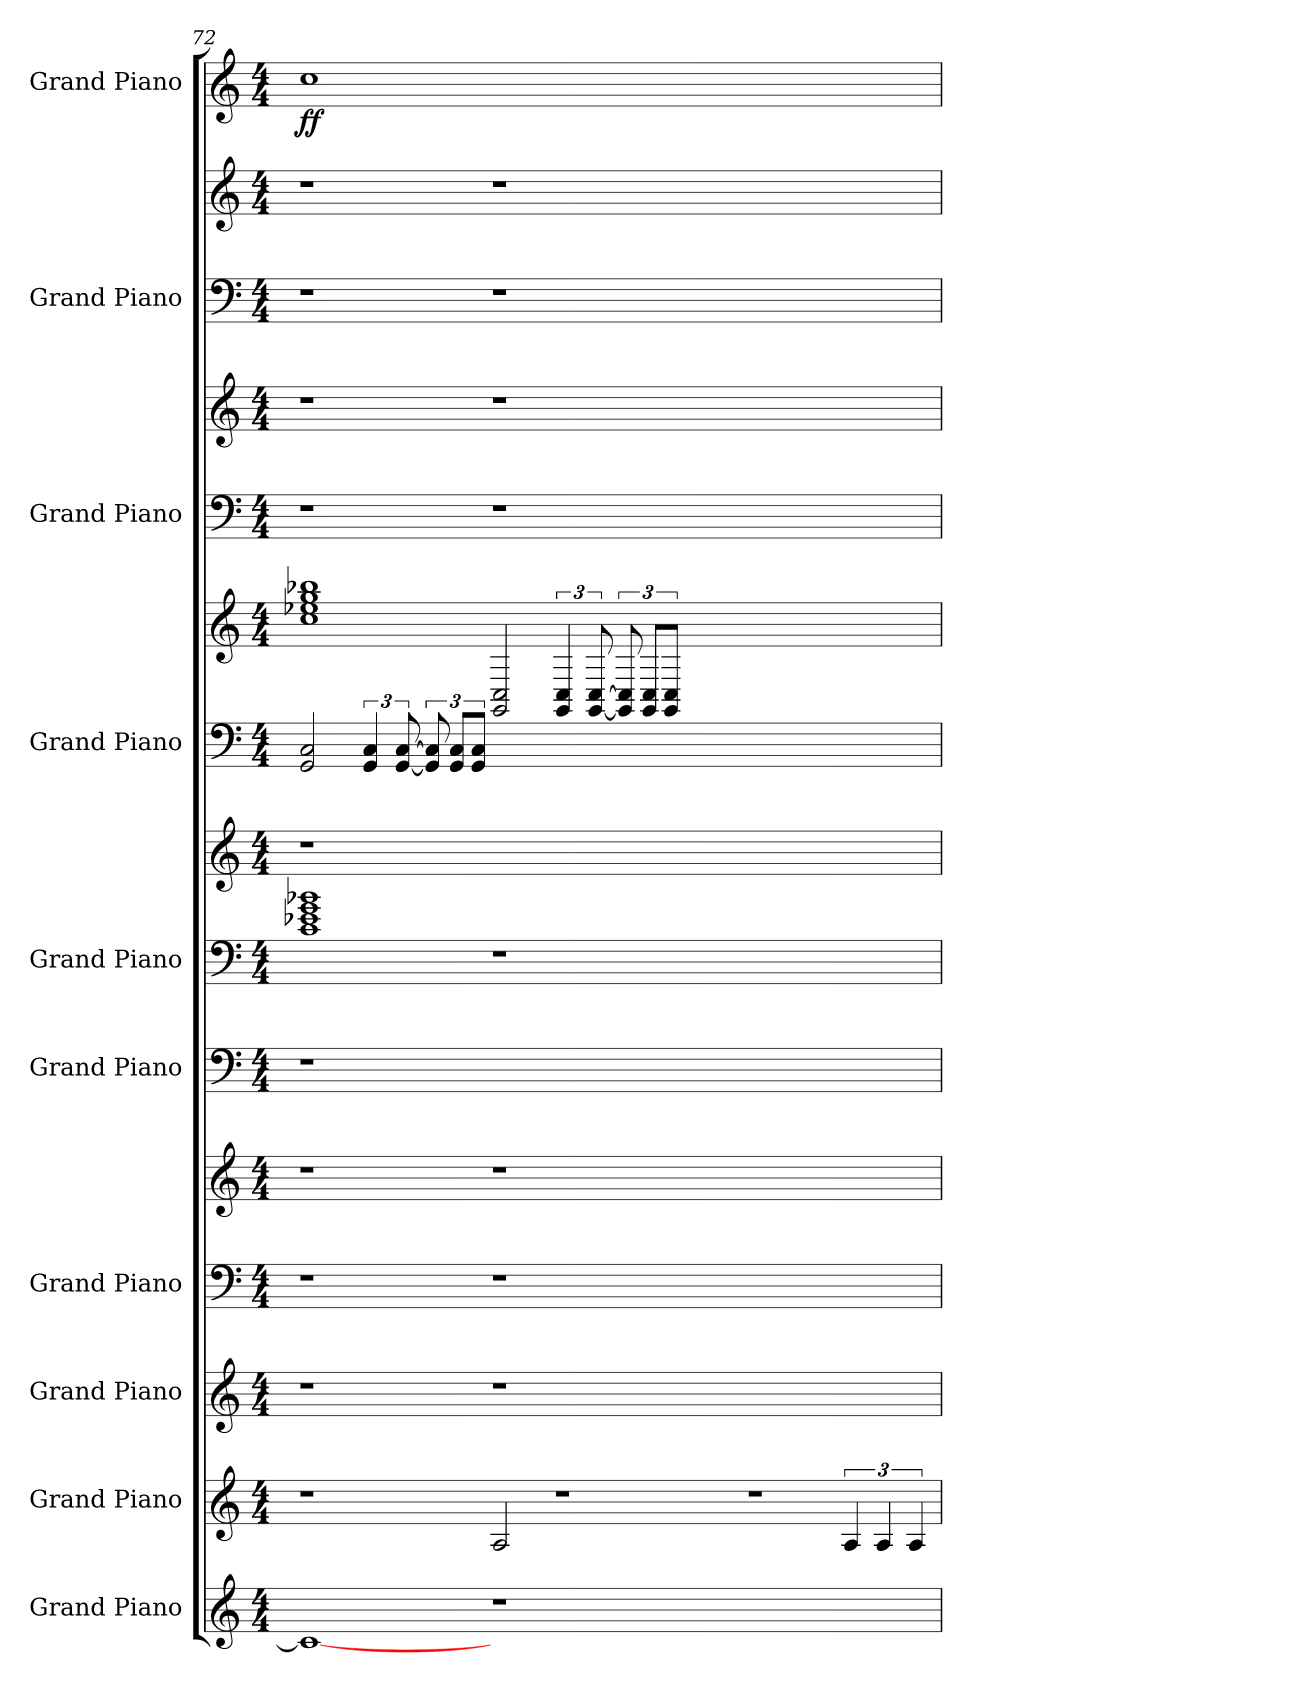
**kern	**kern	**kern	**kern	**kern	**kern	**kern	**kern	**kern	**kern	**kern	**kern	**kern	**kern	**kern	**dynam
*part10	*part9	*part8	*part7	*part7	*part6	*part5	*part5	*part4	*part4	*part3	*part3	*part2	*part2	*part1	*part1
*staff15	*staff14	*staff13	*staff12	*staff11	*staff10	*staff9	*staff8	*staff7	*staff6	*staff5	*staff4	*staff3	*staff2	*staff1	*staff1
*I"Grand Piano	*I"Grand Piano	*I"Grand Piano	*I"Grand Piano	*	*I"Grand Piano	*I"Grand Piano	*	*I"Grand Piano	*	*I"Grand Piano	*	*I"Grand Piano	*	*I"Grand Piano	*
*clefG2	*clefG2	*clefG2	*clefF4	*clefG2	*clefF4	*clefF4	*clefG2	*clefF4	*clefG2	*clefF4	*clefG2	*clefF4	*clefG2	*clefG2	*
*k[]	*k[]	*k[]	*k[]	*k[]	*k[]	*k[]	*k[]	*k[]	*k[]	*k[]	*k[]	*k[]	*k[]	*k[]	*
*C:	*C:	*C:	*C:	*C:	*C:	*C:	*C:	*C:	*C:	*C:	*C:	*C:	*C:	*C:	*
*M4/4	*M4/4	*M4/4	*M4/4	*M4/4	*M4/4	*M4/4	*M4/4	*M4/4	*M4/4	*M4/4	*M4/4	*M4/4	*M4/4	*M4/4	*
=72	=72	=72	=72	=72	=72	=72	=72	=72	=72	=72	=72	=72	=72	=72	=72
!	!	!	!	!	!	!	!	!	!	!	!	!	!	!	!LO:DY:b
1c_	1r	1r	1r	1r	1r	1c 1e-X 1g 1b-X	1r	2GG 2C	1cc 1ee-X 1gg 1bb-X	1r	1r	1r	1r	1cc	ff
.	.	.	.	.	.	.	.	6GG 6C	.	.	.	.	.	.	.
.	.	.	.	.	.	.	.	[12GG [12C	.	.	.	.	.	.	.
.	.	.	.	.	.	.	.	12GG] 12C]	.	.	.	.	.	.	.
.	.	.	.	.	.	.	.	12GG 12CL	.	.	.	.	.	.	.
.	.	.	.	.	.	.	.	12GG 12CJ	.	.	.	.	.	.	.
1r	2A	1r	1r	1r	0.ryy	1r	0.ryy	0.ryy	2GG 2C	1r	1r	1r	1r	0.ryy	.
.	1r	.	.	.	.	.	.	.	6GG 6C	.	.	.	.	.	.
.	.	.	.	.	.	.	.	.	[12GG [12C	.	.	.	.	.	.
.	.	.	.	.	.	.	.	.	12GG] 12C]	.	.	.	.	.	.
.	.	.	.	.	.	.	.	.	12GG 12CL	.	.	.	.	.	.
.	.	.	.	.	.	.	.	.	12GG 12CJ	.	.	.	.	.	.
0ryy	.	0ryy	0ryy	0ryy	.	0ryy	.	.	0ryy	0ryy	0ryy	0ryy	0ryy	.	.
.	1r	.	.	.	.	.	.	.	.	.	.	.	.	.	.
.	6A	.	.	.	.	.	.	.	.	.	.	.	.	.	.
.	6A	.	.	.	.	.	.	.	.	.	.	.	.	.	.
.	6A	.	.	.	.	.	.	.	.	.	.	.	.	.	.
=	=	=	=	=	=	=	=	=	=	=	=	=	=	=	=
*-	*-	*-	*-	*-	*-	*-	*-	*-	*-	*-	*-	*-	*-	*-	*-
